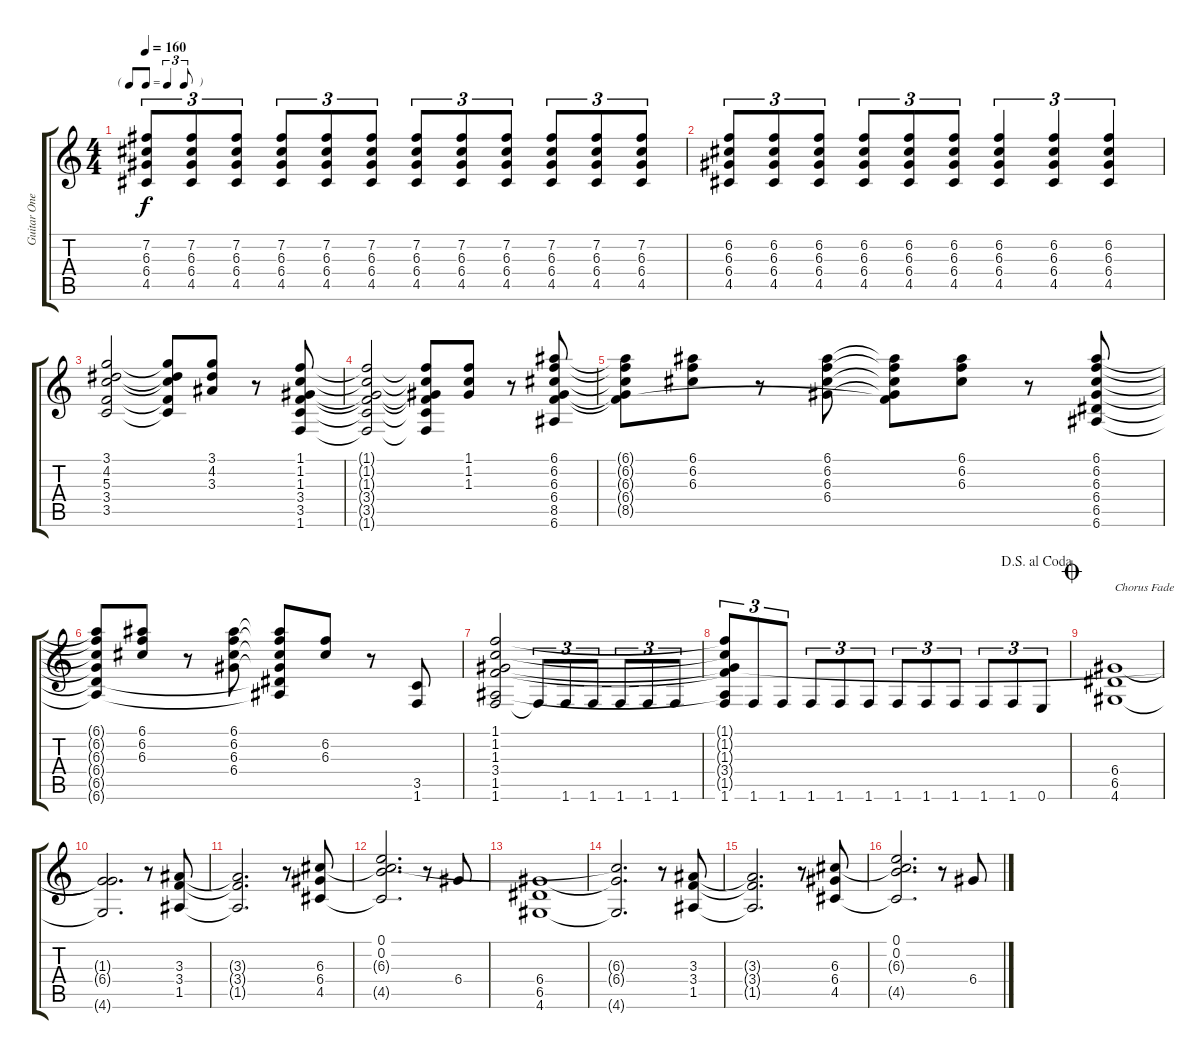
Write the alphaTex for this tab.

\track ("Guitar One" "Guitar One") {instrument distortionguitar}
\staff {score tabs}
\tuning (E4 B3 G3 D3 A2 E2) {hide}
\ts (4 4)
\tf triplet8th
\tempo 160
\clef g2
\ks c
(7.2 6.3 6.4 4.5).8{tu (3 2) dy f} (7.2 6.3 6.4 4.5).8{tu (3 2)} (7.2 6.3 6.4 4.5).8{tu (3 2)} (7.2 6.3 6.4 4.5).8{tu (3 2)} (7.2 6.3 6.4 4.5).8{tu (3 2)} (7.2 6.3 6.4 4.5).8{tu (3 2)} (7.2 6.3 6.4 4.5).8{tu (3 2)} (7.2 6.3 6.4 4.5).8{tu (3 2)} (7.2 6.3 6.4 4.5).8{tu (3 2)} (7.2 6.3 6.4 4.5).8{tu (3 2)} (7.2 6.3 6.4 4.5).8{tu (3 2)} (7.2 6.3 6.4 4.5).8{tu (3 2)} |
(6.2 6.3 6.4 4.5).8{tu (3 2)} (6.2 6.3 6.4 4.5).8{tu (3 2)} (6.2 6.3 6.4 4.5).8{tu (3 2)} (6.2 6.3 6.4 4.5).8{tu (3 2)} (6.2 6.3 6.4 4.5).8{tu (3 2)} (6.2 6.3 6.4 4.5).8{tu (3 2)} (6.2 6.3 6.4 4.5).4{tu (3 2)} (6.2 6.3 6.4 4.5).4{tu (3 2)} (6.2 6.3 6.4 4.5).4{tu (3 2)} |
(3.1 4.2 5.3 3.4 3.5).2 (3.1{t} 4.2{t} 5.3{t} 3.4{t} 3.5{t}).8 (3.1 4.2 3.3).8 r.8 (1.1 1.2 1.3 3.4 3.5 1.6).8 |
(1.1{t} 1.2{t} 1.3{t} 3.4{t} 3.5{t} 1.6{t}).2 (1.1{t} 1.2{t} 1.3{t} 3.4{t} 3.5{t} 1.6{t}).8 (1.1 1.2 1.3).8 r.8 (6.1 6.2 6.3 6.4 8.5 6.6).8 |
(6.1{t} 6.2{t} 6.3{t} 6.4{t} 8.5{t}).8 (6.1 6.2 6.3).8 r.8 (6.1 6.2 6.3 6.4).8 (6.1{t} 6.2{t} 6.3{t} 6.4{t} 8.5{t}).8 (6.1 6.2 6.3).8 r.8 (6.1 6.2 6.3 6.4 6.5 6.6).8 |
(6.1{t} 6.2{t} 6.3{t} 6.4{t} 6.5{t} 6.6{t}).8 (6.1 6.2 6.3).8 r.8 (6.1 6.2 6.3 6.4).8 (6.1{t} 6.2{t} 6.3{t} 6.4{t} 6.5{t} 6.6{t}).8 (6.2 6.3).8 r.8 (3.5 1.6).8 |
(1.1 1.2 1.3 3.4 1.5 1.6).2 1.6{t}.8{tu (3 2)} 1.6.8{tu (3 2)} 1.6.8{tu (3 2)} 1.6.8{tu (3 2)} 1.6.8{tu (3 2)} 1.6.8{tu (3 2)} |
\jump dalsegnoalcoda
(1.1{t} 1.2{t} 1.3{t} 3.4{t} 1.5{t} 1.6).8{tu (3 2)} 1.6.8{tu (3 2)} 1.6.8{tu (3 2)} 1.6.8{tu (3 2)} 1.6.8{tu (3 2)} 1.6.8{tu (3 2)} 1.6.8{tu (3 2)} 1.6.8{tu (3 2)} 1.6.8{tu (3 2)} 1.6.8{tu (3 2)} 1.6.8{tu (3 2)} 0.6.8{tu (3 2)} |
\jump coda
(6.4 6.5 4.6).1{txt "Chorus Fade"} |
(1.3{t} 6.4{t} 4.6{t}).2{d} r.8 (3.3 3.4 1.5).8 |
(3.3{t} 3.4{t} 1.5{t}).2{d} r.8 (6.3 6.4 4.5).8 |
(0.1 0.2 6.3{t} 4.5{t}).2{d} r.8 6.4.8 |
(6.4 6.5 4.6).1 |
(6.3{t} 6.4{t} 4.6{t}).2{d} r.8 (3.3 3.4 1.5).8 |
(3.3{t} 3.4{t} 1.5{t}).2{d} r.8 (6.3 6.4 4.5).8 |
(0.1 0.2 6.3{t} 4.5{t}).2{d} r.8 6.4.8
